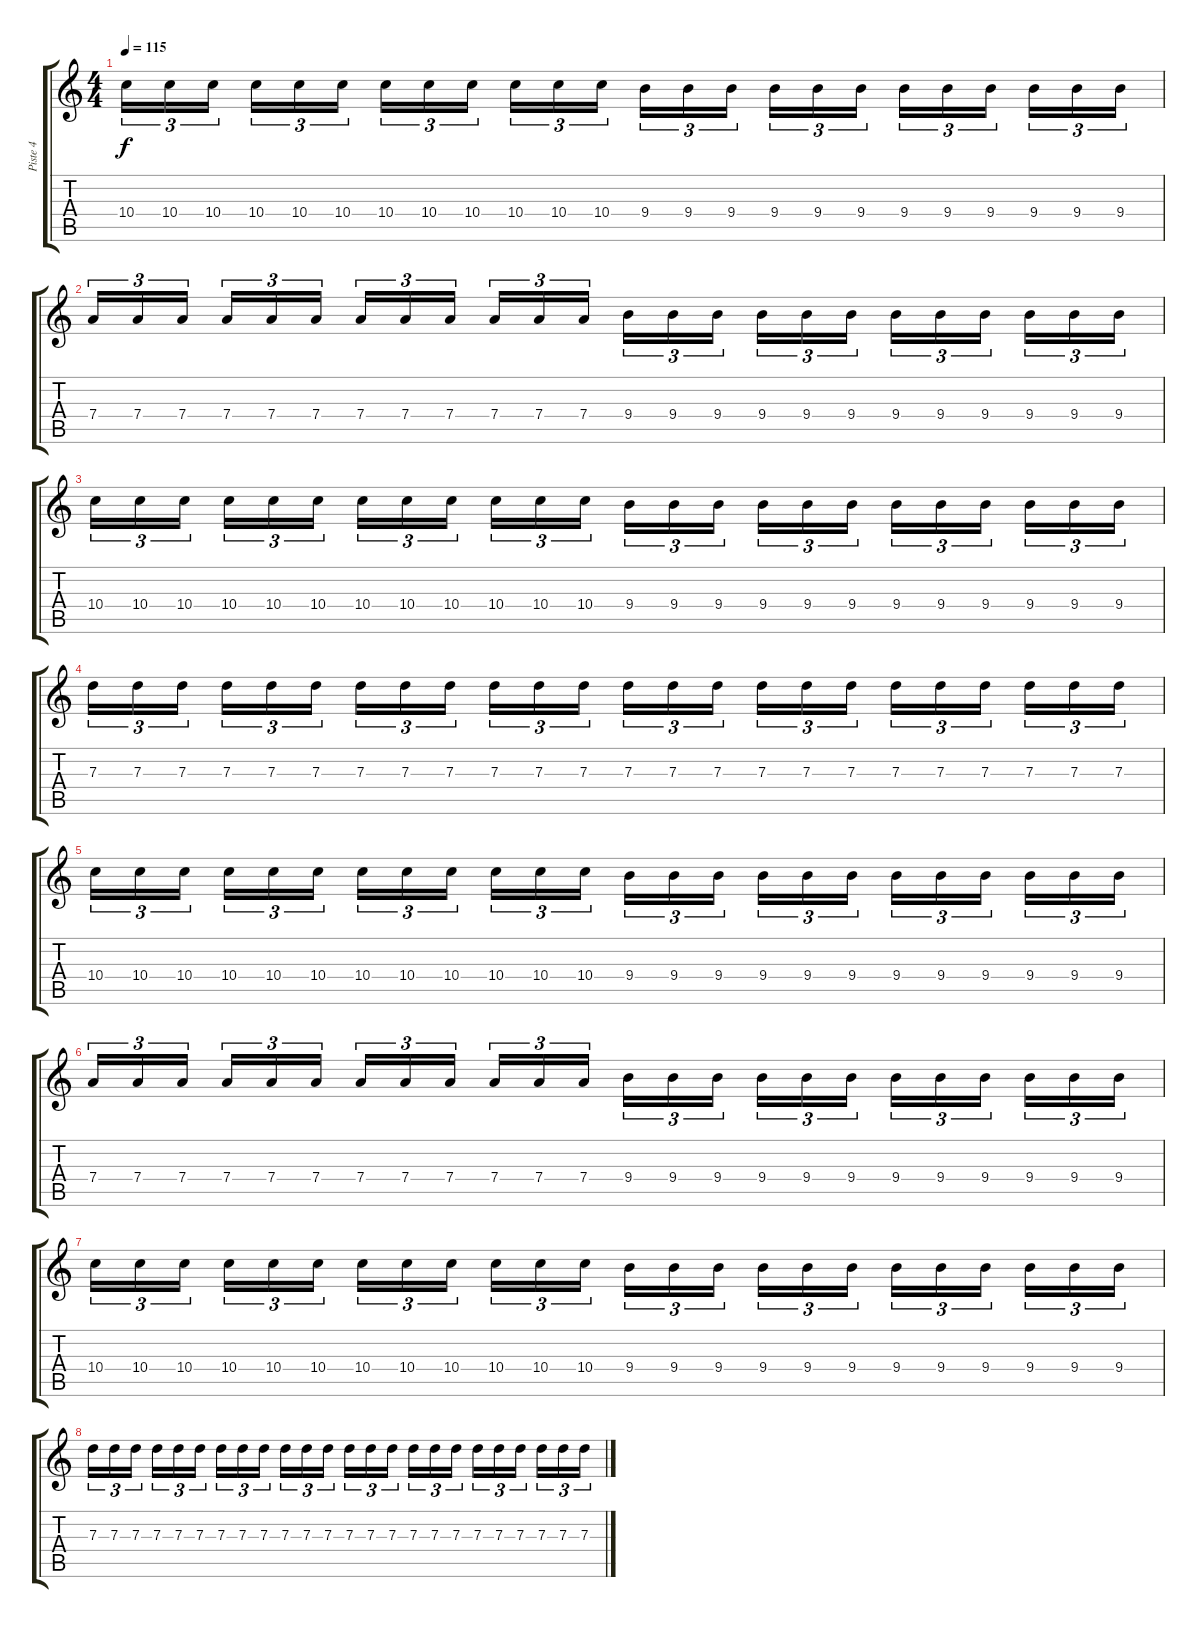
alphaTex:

\track ("Piste 4" "Piste 4") {instrument electricguitarclean}
\staff {score tabs}
\tuning (E4 B3 G3 D3 A2 E2) {hide}
\ts (4 4)
\tempo 115
\clef g2
\ks c
10.4.16{tu (3 2) dy f} 10.4.16{tu (3 2)} 10.4.16{tu (3 2)} 10.4.16{tu (3 2)} 10.4.16{tu (3 2)} 10.4.16{tu (3 2)} 10.4.16{tu (3 2)} 10.4.16{tu (3 2)} 10.4.16{tu (3 2)} 10.4.16{tu (3 2)} 10.4.16{tu (3 2)} 10.4.16{tu (3 2)} 9.4.16{tu (3 2)} 9.4.16{tu (3 2)} 9.4.16{tu (3 2)} 9.4.16{tu (3 2)} 9.4.16{tu (3 2)} 9.4.16{tu (3 2)} 9.4.16{tu (3 2)} 9.4.16{tu (3 2)} 9.4.16{tu (3 2)} 9.4.16{tu (3 2)} 9.4.16{tu (3 2)} 9.4.16{tu (3 2)} |
7.4.16{tu (3 2)} 7.4.16{tu (3 2)} 7.4.16{tu (3 2)} 7.4.16{tu (3 2)} 7.4.16{tu (3 2)} 7.4.16{tu (3 2)} 7.4.16{tu (3 2)} 7.4.16{tu (3 2)} 7.4.16{tu (3 2)} 7.4.16{tu (3 2)} 7.4.16{tu (3 2)} 7.4.16{tu (3 2)} 9.4.16{tu (3 2)} 9.4.16{tu (3 2)} 9.4.16{tu (3 2)} 9.4.16{tu (3 2)} 9.4.16{tu (3 2)} 9.4.16{tu (3 2)} 9.4.16{tu (3 2)} 9.4.16{tu (3 2)} 9.4.16{tu (3 2)} 9.4.16{tu (3 2)} 9.4.16{tu (3 2)} 9.4.16{tu (3 2)} |
10.4.16{tu (3 2)} 10.4.16{tu (3 2)} 10.4.16{tu (3 2)} 10.4.16{tu (3 2)} 10.4.16{tu (3 2)} 10.4.16{tu (3 2)} 10.4.16{tu (3 2)} 10.4.16{tu (3 2)} 10.4.16{tu (3 2)} 10.4.16{tu (3 2)} 10.4.16{tu (3 2)} 10.4.16{tu (3 2)} 9.4.16{tu (3 2)} 9.4.16{tu (3 2)} 9.4.16{tu (3 2)} 9.4.16{tu (3 2)} 9.4.16{tu (3 2)} 9.4.16{tu (3 2)} 9.4.16{tu (3 2)} 9.4.16{tu (3 2)} 9.4.16{tu (3 2)} 9.4.16{tu (3 2)} 9.4.16{tu (3 2)} 9.4.16{tu (3 2)} |
7.3.16{tu (3 2)} 7.3.16{tu (3 2)} 7.3.16{tu (3 2)} 7.3.16{tu (3 2)} 7.3.16{tu (3 2)} 7.3.16{tu (3 2)} 7.3.16{tu (3 2)} 7.3.16{tu (3 2)} 7.3.16{tu (3 2)} 7.3.16{tu (3 2)} 7.3.16{tu (3 2)} 7.3.16{tu (3 2)} 7.3.16{tu (3 2)} 7.3.16{tu (3 2)} 7.3.16{tu (3 2)} 7.3.16{tu (3 2)} 7.3.16{tu (3 2)} 7.3.16{tu (3 2)} 7.3.16{tu (3 2)} 7.3.16{tu (3 2)} 7.3.16{tu (3 2)} 7.3.16{tu (3 2)} 7.3.16{tu (3 2)} 7.3.16{tu (3 2)} |
10.4.16{tu (3 2)} 10.4.16{tu (3 2)} 10.4.16{tu (3 2)} 10.4.16{tu (3 2)} 10.4.16{tu (3 2)} 10.4.16{tu (3 2)} 10.4.16{tu (3 2)} 10.4.16{tu (3 2)} 10.4.16{tu (3 2)} 10.4.16{tu (3 2)} 10.4.16{tu (3 2)} 10.4.16{tu (3 2)} 9.4.16{tu (3 2)} 9.4.16{tu (3 2)} 9.4.16{tu (3 2)} 9.4.16{tu (3 2)} 9.4.16{tu (3 2)} 9.4.16{tu (3 2)} 9.4.16{tu (3 2)} 9.4.16{tu (3 2)} 9.4.16{tu (3 2)} 9.4.16{tu (3 2)} 9.4.16{tu (3 2)} 9.4.16{tu (3 2)} |
7.4.16{tu (3 2)} 7.4.16{tu (3 2)} 7.4.16{tu (3 2)} 7.4.16{tu (3 2)} 7.4.16{tu (3 2)} 7.4.16{tu (3 2)} 7.4.16{tu (3 2)} 7.4.16{tu (3 2)} 7.4.16{tu (3 2)} 7.4.16{tu (3 2)} 7.4.16{tu (3 2)} 7.4.16{tu (3 2)} 9.4.16{tu (3 2)} 9.4.16{tu (3 2)} 9.4.16{tu (3 2)} 9.4.16{tu (3 2)} 9.4.16{tu (3 2)} 9.4.16{tu (3 2)} 9.4.16{tu (3 2)} 9.4.16{tu (3 2)} 9.4.16{tu (3 2)} 9.4.16{tu (3 2)} 9.4.16{tu (3 2)} 9.4.16{tu (3 2)} |
10.4.16{tu (3 2)} 10.4.16{tu (3 2)} 10.4.16{tu (3 2)} 10.4.16{tu (3 2)} 10.4.16{tu (3 2)} 10.4.16{tu (3 2)} 10.4.16{tu (3 2)} 10.4.16{tu (3 2)} 10.4.16{tu (3 2)} 10.4.16{tu (3 2)} 10.4.16{tu (3 2)} 10.4.16{tu (3 2)} 9.4.16{tu (3 2)} 9.4.16{tu (3 2)} 9.4.16{tu (3 2)} 9.4.16{tu (3 2)} 9.4.16{tu (3 2)} 9.4.16{tu (3 2)} 9.4.16{tu (3 2)} 9.4.16{tu (3 2)} 9.4.16{tu (3 2)} 9.4.16{tu (3 2)} 9.4.16{tu (3 2)} 9.4.16{tu (3 2)} |
7.3.16{tu (3 2)} 7.3.16{tu (3 2)} 7.3.16{tu (3 2)} 7.3.16{tu (3 2)} 7.3.16{tu (3 2)} 7.3.16{tu (3 2)} 7.3.16{tu (3 2)} 7.3.16{tu (3 2)} 7.3.16{tu (3 2)} 7.3.16{tu (3 2)} 7.3.16{tu (3 2)} 7.3.16{tu (3 2)} 7.3.16{tu (3 2)} 7.3.16{tu (3 2)} 7.3.16{tu (3 2)} 7.3.16{tu (3 2)} 7.3.16{tu (3 2)} 7.3.16{tu (3 2)} 7.3.16{tu (3 2)} 7.3.16{tu (3 2)} 7.3.16{tu (3 2)} 7.3.16{tu (3 2)} 7.3.16{tu (3 2)} 7.3.16{tu (3 2)}
